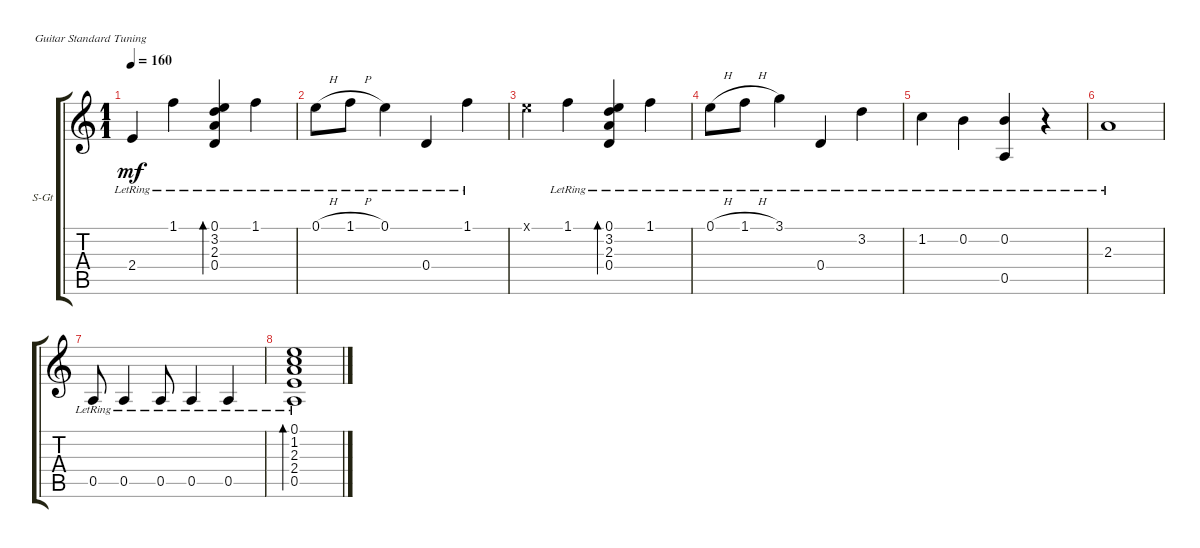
\defaultSystemsLayout 4
\bracketExtendMode groupsimilarinstruments
\firstSystemTrackNameOrientation horizontal
\otherSystemsTrackNameOrientation horizontal
\track ("Steel Guitar" "S-Gt") {instrument electricguitarjazz}
\staff {score tabs}
\tuning (E4 B3 G3 D3 A2 E2)
\ts (1 1)
\tempo 160
\clef g2
\ks c
2.4{lr}.4{dy mf} 1.1{lr}.4 (0.4{lr} 2.3{lr} 3.2{lr} 0.1{lr}).4{bd 111} 1.1{lr}.4 |
0.1{h lr}.8 1.1{h lr}.8 0.1{lr}.4 0.4{lr}.4 1.1{lr}.4 |
0.1{x}.4 1.1{lr}.4 (0.4{lr} 2.3{lr} 3.2{lr} 0.1{lr}).4{bd 111} 1.1{lr}.4 |
\scale
0.398515 0.1{h lr}.8 1.1{h lr}.8 3.1{lr}.4 0.4{lr}.4 3.2{lr}.4 |
\scale
0.29703 1.2{lr}.4 0.2{lr}.4 (0.2{lr} 0.5{lr}).4 r.4 |
\scale
0.262817 2.3{lr}.1 |
\scale
0.258775 0.5{lr}.8 0.5{lr}.4 0.5{lr}.8 0.5{lr}.4 0.5{lr}.4 |
\scale
0.20136 (0.5{lr} 2.4{lr} 2.3{lr} 1.2{lr} 0.1{lr}).1{bd 110}
